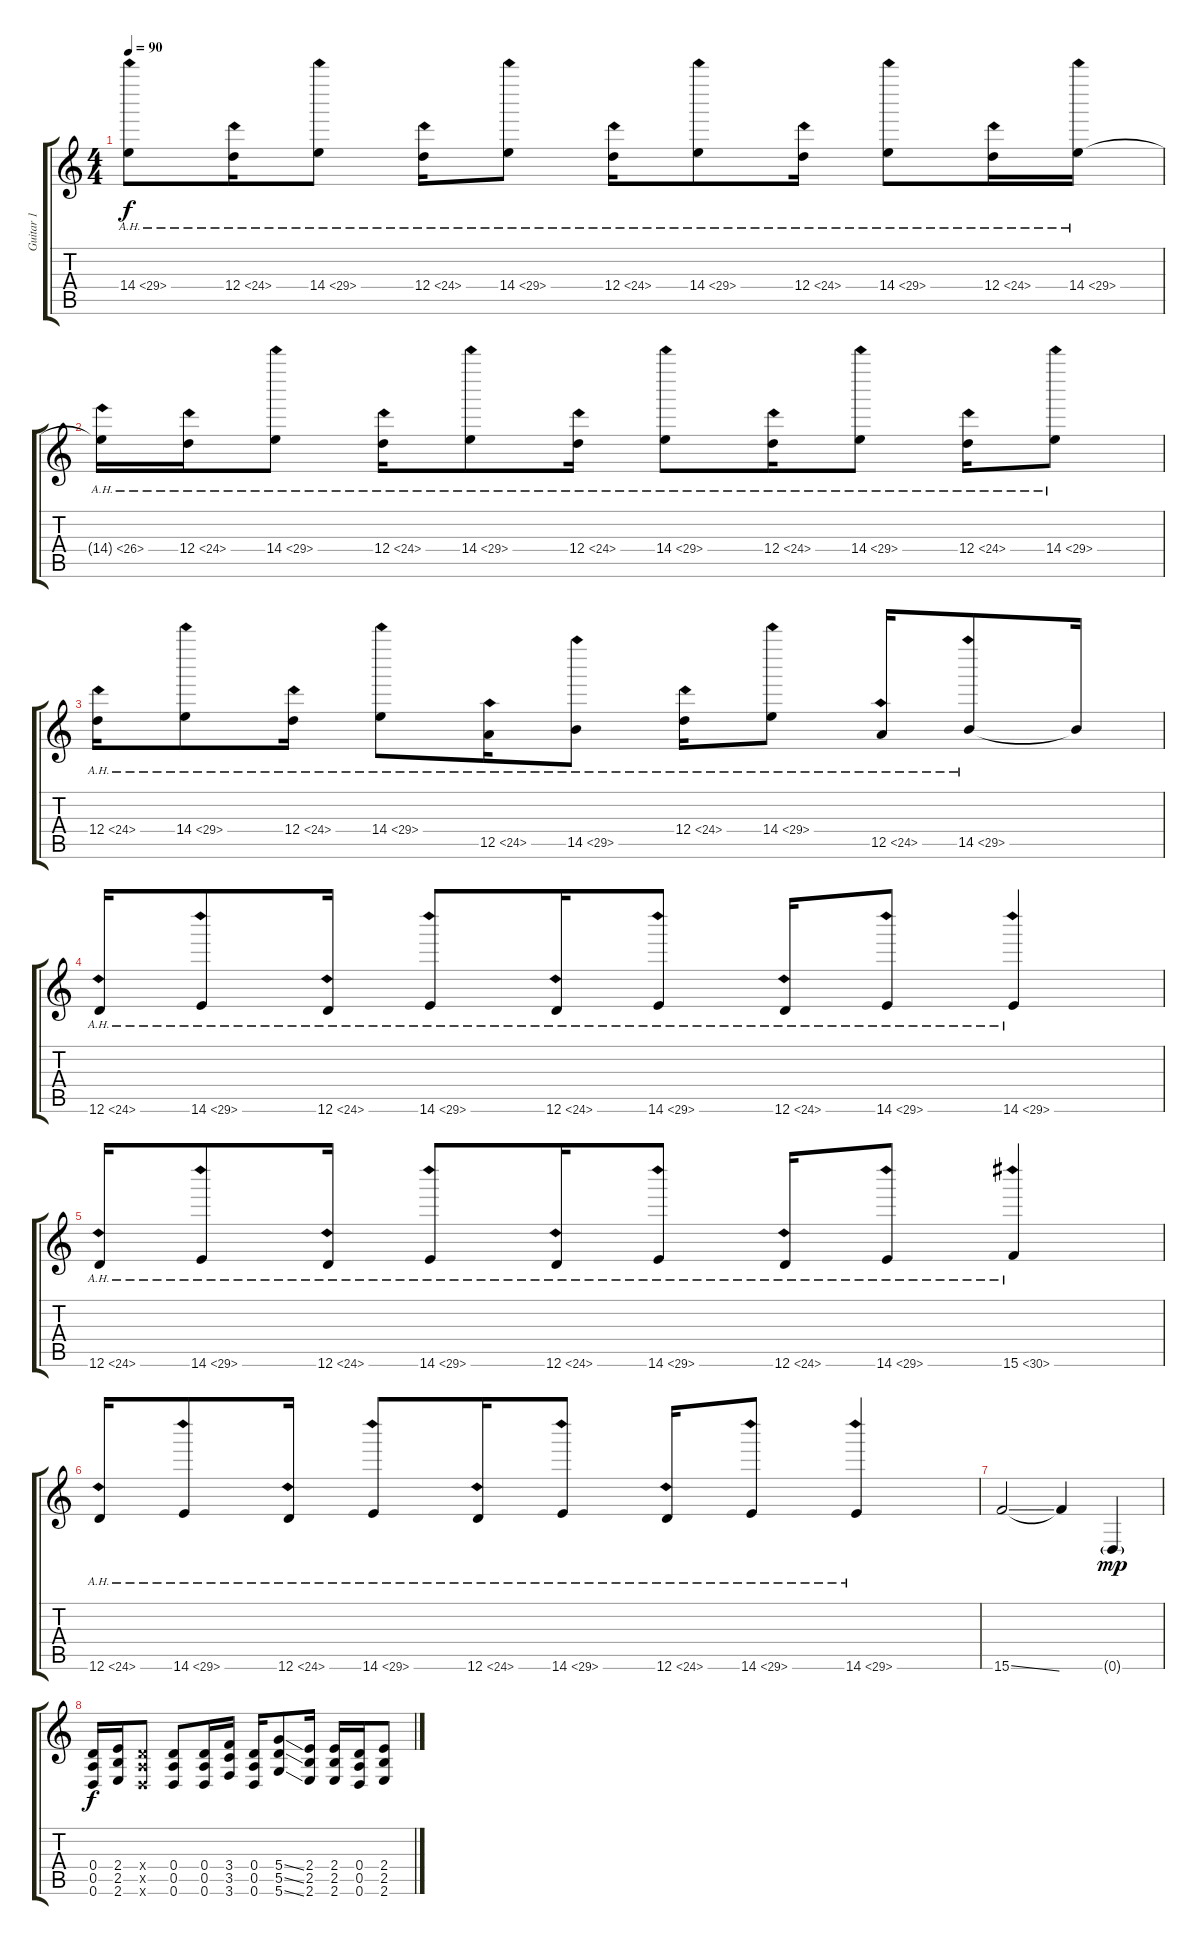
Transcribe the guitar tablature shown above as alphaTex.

\track ("Guitar 1" "Guitar 1") {instrument electricguitarclean}
\staff {score tabs}
\tuning (E4 B3 G3 D3 A2 D2) {hide}
\ts (4 4)
\tempo 90
\clef g2
\ks c
14.4{ah 15}.8{dy f} 12.4{ah 12}.16 14.4{ah 15}.8 12.4{ah 12}.16 14.4{ah 15}.8 12.4{ah 12}.16 14.4{ah 15}.8 12.4{ah 12}.16 14.4{ah 15}.8 12.4{ah 12}.16 14.4{ah 15}.16 |
14.4{ah 12 t}.16 12.4{ah 12}.16 14.4{ah 15}.8 12.4{ah 12}.16 14.4{ah 15}.8 12.4{ah 12}.16 14.4{ah 15}.8 12.4{ah 12}.16 14.4{ah 15}.8 12.4{ah 12}.16 14.4{ah 15}.8 |
12.4{ah 12}.16 14.4{ah 15}.8 12.4{ah 12}.16 14.4{ah 15}.8 12.5{ah 12}.16 14.5{ah 15}.8 12.4{ah 12}.16 14.4{ah 15}.8 12.5{ah 12}.16 14.5{ah 15}.8 14.5{t}.16 |
12.6{ah 12}.16{instrument distortionguitar} 14.6{ah 15}.8 12.6{ah 12}.16 14.6{ah 15}.8 12.6{ah 12}.16 14.6{ah 15}.8 12.6{ah 12}.16 14.6{ah 15}.8 14.6{ah 15}.4 |
12.6{ah 12}.16{instrument distortionguitar} 14.6{ah 15}.8 12.6{ah 12}.16 14.6{ah 15}.8 12.6{ah 12}.16 14.6{ah 15}.8 12.6{ah 12}.16 14.6{ah 15}.8 15.6{ah 15}.4 |
12.6{ah 12}.16{instrument distortionguitar} 14.6{ah 15}.8 12.6{ah 12}.16 14.6{ah 15}.8 12.6{ah 12}.16 14.6{ah 15}.8 12.6{ah 12}.16 14.6{ah 15}.8 14.6{ah 15}.4 |
15.6{ss}.2 15.6{t}.4 0.6{g}.4{dy mp volume 0} |
(0.4 0.5 0.6).16{dy f volume 16 instrument distortionguitar} (2.4 2.5 2.6).16 (0.4{x} 0.5{x} 0.6{x}).8 (0.4 0.5 0.6).8 (0.4 0.5 0.6).16 (3.4 3.5 3.6).16 (0.4 0.5 0.6).16 (5.4{ss} 5.5{ss} 5.6{ss}).8 (2.4 2.5 2.6).16 (2.4 2.5 2.6).16 (0.4 0.5 0.6).16 (2.4 2.5 2.6).8
